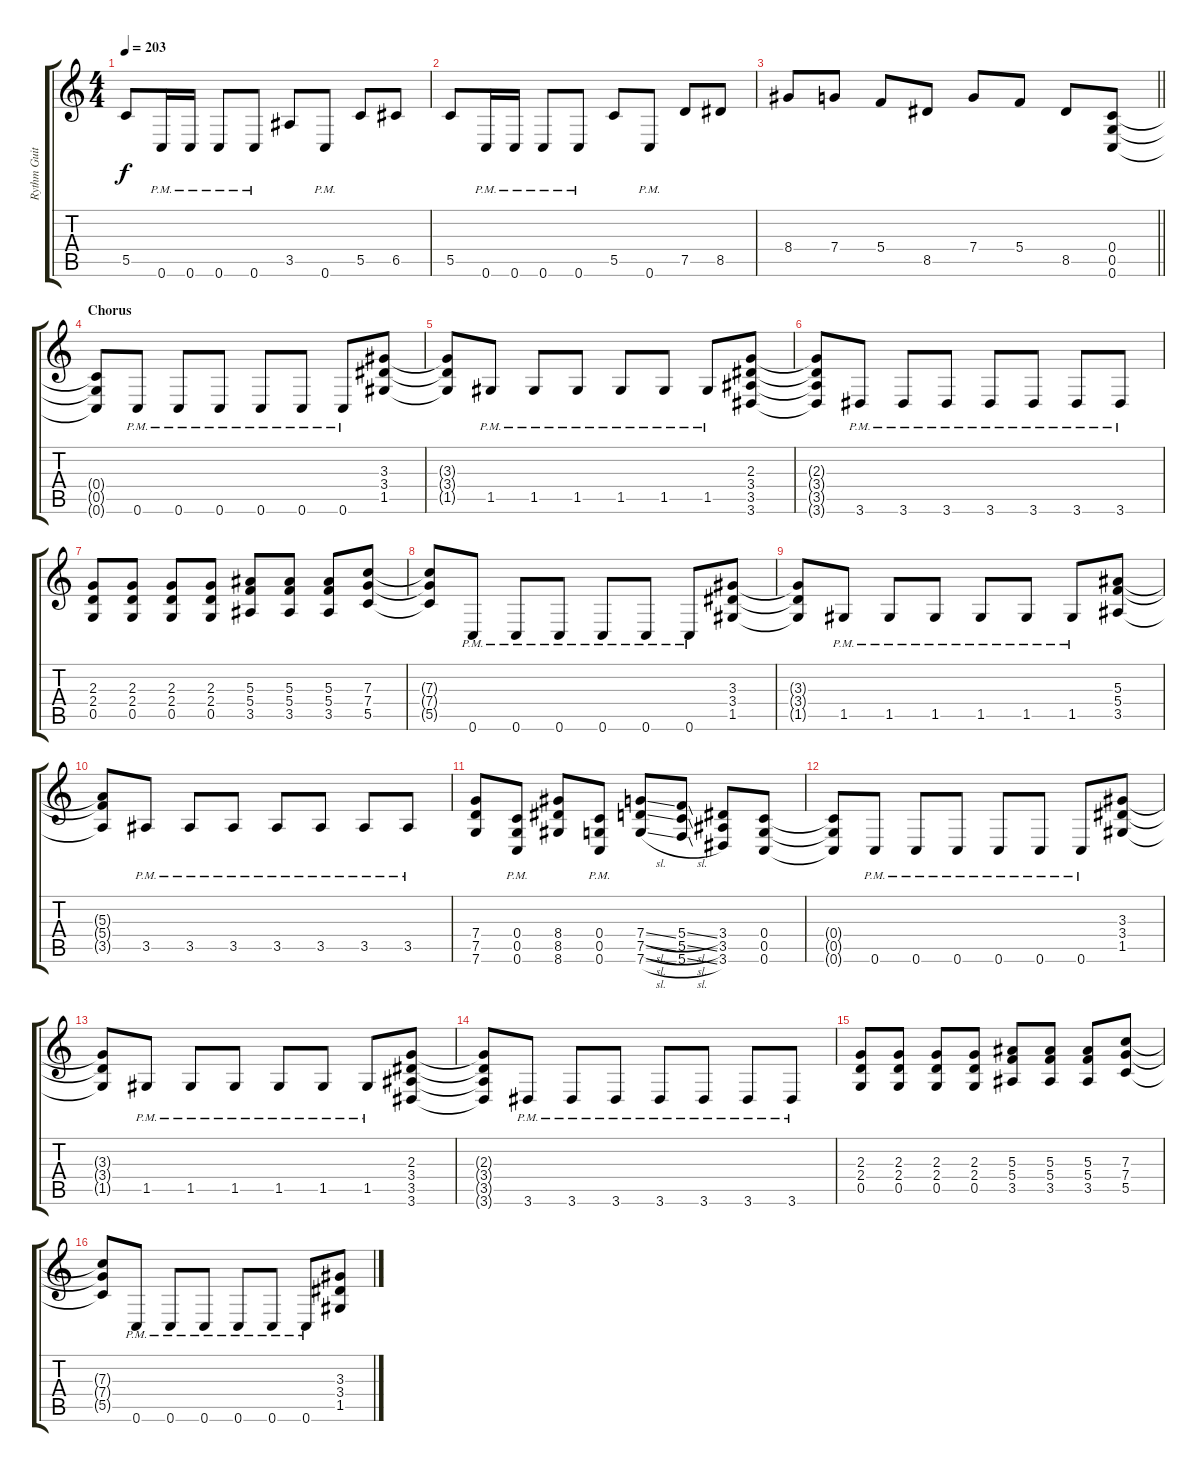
\track ("Rythm Guitar II" "Rythm Guit") {instrument overdrivenguitar}
\staff {score tabs}
\tuning (D4 A3 F3 C3 G2 C2) {hide}
\ts (4 4)
\tempo 203
\clef g2
\ks c
5.5.8{dy f} 0.6{pm}.16 0.6{pm}.16 0.6{pm}.8 0.6{pm}.8 3.5.8 0.6{pm}.8 5.5.8 6.5.8 |
5.5.8 0.6{pm}.16 0.6{pm}.16 0.6{pm}.8 0.6{pm}.8 5.5.8 0.6{pm}.8 7.5.8 8.5.8 |
\barLineRight lightlight
8.4.8 7.4.8 5.4.8 8.5.8 7.4.8 5.4.8 8.5.8 (0.4 0.5 0.6).8 |
\section ("" "Chorus")
(0.4{t} 0.5{t} 0.6{t}).8 0.6{pm}.8 0.6{pm}.8 0.6{pm}.8 0.6{pm}.8 0.6{pm}.8 0.6{pm}.8 (3.3 3.4 1.5).8 |
(3.3{t} 3.4{t} 1.5{t}).8 1.5{pm}.8 1.5{pm}.8 1.5{pm}.8 1.5{pm}.8 1.5{pm}.8 1.5{pm}.8 (2.3 3.4 3.5 3.6).8 |
(2.3{t} 3.4{t} 3.5{t} 3.6{t}).8 3.6{pm}.8 3.6{pm}.8 3.6{pm}.8 3.6{pm}.8 3.6{pm}.8 3.6{pm}.8 3.6{pm}.8 |
(2.3 2.4 0.5).8 (2.3 2.4 0.5).8 (2.3 2.4 0.5).8 (2.3 2.4 0.5).8 (5.3 5.4 3.5).8 (5.3 5.4 3.5).8 (5.3 5.4 3.5).8 (7.3 7.4 5.5).8 |
(7.3{t} 7.4{t} 5.5{t}).8 0.6{pm}.8 0.6{pm}.8 0.6{pm}.8 0.6{pm}.8 0.6{pm}.8 0.6{pm}.8 (3.3 3.4 1.5).8 |
(3.3{t} 3.4{t} 1.5{t}).8 1.5{pm}.8 1.5{pm}.8 1.5{pm}.8 1.5{pm}.8 1.5{pm}.8 1.5{pm}.8 (5.3 5.4 3.5).8 |
(5.3{t} 5.4{t} 3.5{t}).8 3.5{pm}.8 3.5{pm}.8 3.5{pm}.8 3.5{pm}.8 3.5{pm}.8 3.5{pm}.8 3.5{pm}.8 |
(7.4 7.5 7.6).8 (0.4{pm} 0.5{pm} 0.6{pm}).8 (8.4 8.5 8.6).8 (0.4{pm} 0.5{pm} 0.6{pm}).8 (7.4{sl} 7.5{sl} 7.6{sl}).8 (5.4{sl} 5.5{sl} 5.6{sl}).8 (3.4 3.5 3.6).8 (0.4 0.5 0.6).8 |
(0.4{t} 0.5{t} 0.6{t}).8 0.6{pm}.8 0.6{pm}.8 0.6{pm}.8 0.6{pm}.8 0.6{pm}.8 0.6{pm}.8 (3.3 3.4 1.5).8 |
(3.3{t} 3.4{t} 1.5{t}).8 1.5{pm}.8 1.5{pm}.8 1.5{pm}.8 1.5{pm}.8 1.5{pm}.8 1.5{pm}.8 (2.3 3.4 3.5 3.6).8 |
(2.3{t} 3.4{t} 3.5{t} 3.6{t}).8 3.6{pm}.8 3.6{pm}.8 3.6{pm}.8 3.6{pm}.8 3.6{pm}.8 3.6{pm}.8 3.6{pm}.8 |
(2.3 2.4 0.5).8 (2.3 2.4 0.5).8 (2.3 2.4 0.5).8 (2.3 2.4 0.5).8 (5.3 5.4 3.5).8 (5.3 5.4 3.5).8 (5.3 5.4 3.5).8 (7.3 7.4 5.5).8 |
(7.3{t} 7.4{t} 5.5{t}).8 0.6{pm}.8 0.6{pm}.8 0.6{pm}.8 0.6{pm}.8 0.6{pm}.8 0.6{pm}.8 (3.3 3.4 1.5).8
